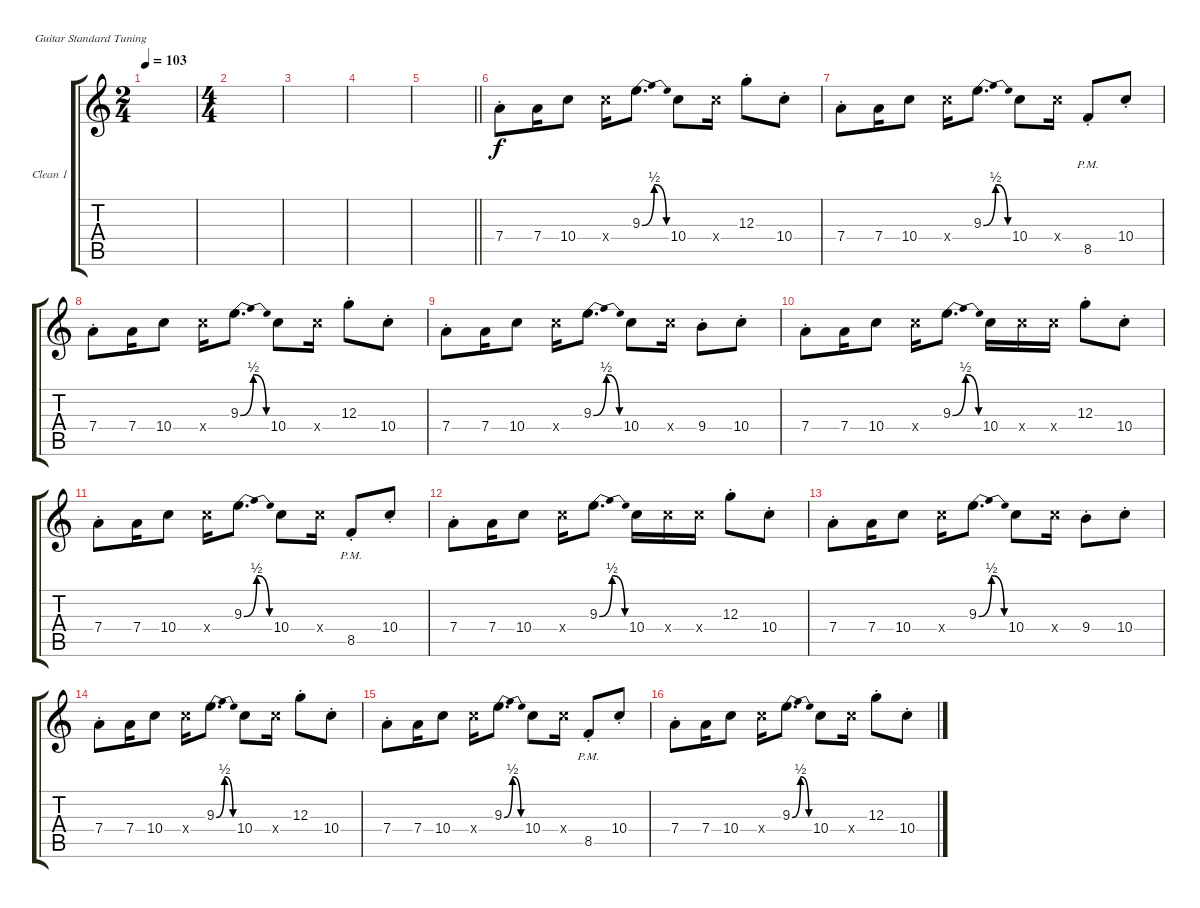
\bracketExtendMode groupsimilarinstruments
\firstSystemTrackNameOrientation horizontal
\otherSystemsTrackNameOrientation horizontal
\track ("Guitar Clean 1" "Clean 1") {instrument electricguitarclean}
\staff {score tabs}
\tuning (E4 B3 G3 D3 A2 E2)
\ts (2 4)
\tempo 103
\clef g2
\scale
0.39527
\ks c
|
\ts (4 4)
\scale
0.39527 |
\scale
0.209459 |
|
\barLineRight lightlight
|
7.4{st}.8 7.4.16 10.4.8 10.4{x}.16 9.3{be (bendrelease 18.599999999999998 0 21 2 37.8 2 41.4 0)}.8{d} 10.4.8 10.4{x}.16 12.3{st}.8 10.4{st}.8 |
7.4{st}.8 7.4.16 10.4.8 10.4{x}.16 9.3{be (bendrelease 18.599999999999998 0 21 2 37.8 2 41.4 0)}.8{d} 10.4.8 10.4{x}.16 8.5{pm st}.8 10.4{st}.8 |
7.4{st}.8 7.4.16 10.4.8 10.4{x}.16 9.3{be (bendrelease 18.599999999999998 0 21 2 37.8 2 41.4 0)}.8{d} 10.4.8 10.4{x}.16 12.3{st}.8 10.4{st}.8 |
7.4{st}.8 7.4.16 10.4.8 10.4{x}.16 9.3{be (bendrelease 18.599999999999998 0 21 2 37.8 2 41.4 0)}.8{d} 10.4.8 10.4{x}.16 9.4{st}.8 10.4{st}.8 |
7.4{st}.8 7.4.16 10.4.8 10.4{x}.16 9.3{be (bendrelease 18.599999999999998 0 21 2 37.8 2 41.4 0)}.8{d} 10.4.16 10.4{x}.16 10.4{x}.16 12.3{st}.8 10.4{st}.8 |
7.4{st}.8 7.4.16 10.4.8 10.4{x}.16 9.3{be (bendrelease 18.599999999999998 0 21 2 37.8 2 41.4 0)}.8{d} 10.4.8 10.4{x}.16 8.5{pm st}.8 10.4{st}.8 |
7.4{st}.8 7.4.16 10.4.8 10.4{x}.16 9.3{be (bendrelease 18.599999999999998 0 21 2 37.8 2 41.4 0)}.8{d} 10.4.16 10.4{x}.16 10.4{x}.16 12.3{st}.8 10.4{st}.8 |
7.4{st}.8 7.4.16 10.4.8 10.4{x}.16 9.3{be (bendrelease 18.599999999999998 0 21 2 37.8 2 41.4 0)}.8{d} 10.4.8 10.4{x}.16 9.4{st}.8 10.4{st}.8 |
7.4{st}.8 7.4.16 10.4.8 10.4{x}.16 9.3{be (bendrelease 18.599999999999998 0 21 2 37.8 2 41.4 0)}.8{d} 10.4.8 10.4{x}.16 12.3{st}.8 10.4{st}.8 |
7.4{st}.8 7.4.16 10.4.8 10.4{x}.16 9.3{be (bendrelease 18.599999999999998 0 21 2 37.8 2 41.4 0)}.8{d} 10.4.8 10.4{x}.16 8.5{pm st}.8 10.4{st}.8 |
7.4{st}.8 7.4.16 10.4.8 10.4{x}.16 9.3{be (bendrelease 18.599999999999998 0 21 2 37.8 2 41.4 0)}.8{d} 10.4.8 10.4{x}.16 12.3{st}.8 10.4{st}.8
